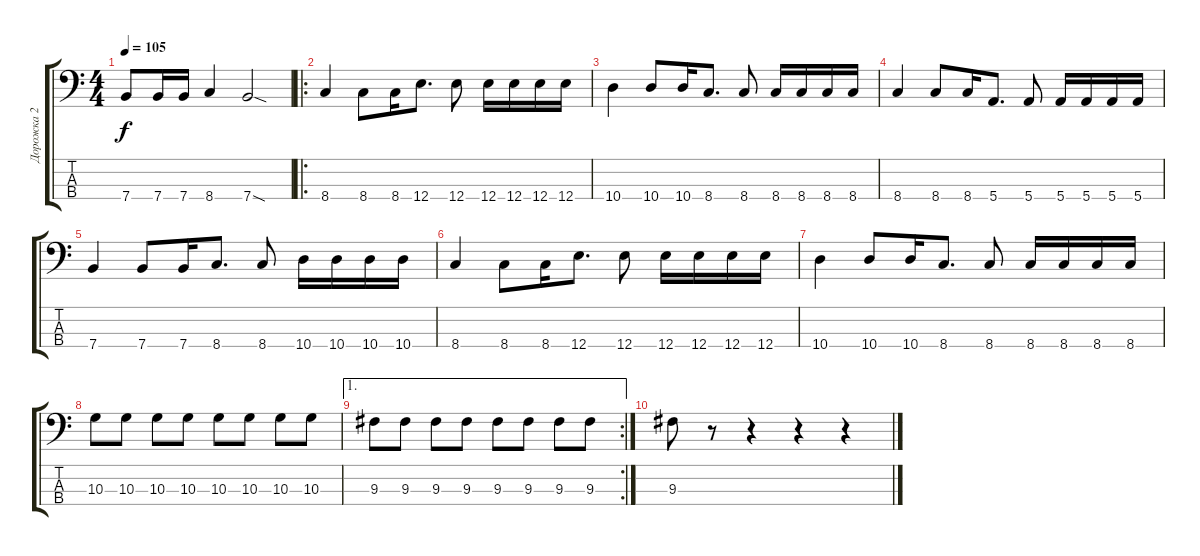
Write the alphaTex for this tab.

\track ("Дорожка 2" "Дорожка 2") {instrument electricbasspick}
\staff {score tabs}
\tuning (G2 D2 A1 E1) {hide}
\ts (4 4)
\tempo 105
\clef f4
\ks c
7.4.8{dy f} 7.4.16 7.4.16 8.4.4 7.4{sod}.2 |
\ro
8.4.4 8.4.8 8.4.16 12.4.8{d} 12.4.8 12.4.16 12.4.16 12.4.16 12.4.16 |
10.4.4 10.4.8 10.4.16 8.4.8{d} 8.4.8 8.4.16 8.4.16 8.4.16 8.4.16 |
8.4.4 8.4.8 8.4.16 5.4.8{d} 5.4.8 5.4.16 5.4.16 5.4.16 5.4.16 |
7.4.4 7.4.8 7.4.16 8.4.8{d} 8.4.8 10.4.16 10.4.16 10.4.16 10.4.16 |
8.4.4 8.4.8 8.4.16 12.4.8{d} 12.4.8 12.4.16 12.4.16 12.4.16 12.4.16 |
10.4.4 10.4.8 10.4.16 8.4.8{d} 8.4.8 8.4.16 8.4.16 8.4.16 8.4.16 |
10.3.8 10.3.8 10.3.8 10.3.8 10.3.8 10.3.8 10.3.8 10.3.8 |
\ae 1
\rc 2
9.3.8 9.3.8 9.3.8 9.3.8 9.3.8 9.3.8 9.3.8 9.3.8 |
9.3.8 r.8 r.4 r.4 r.4
